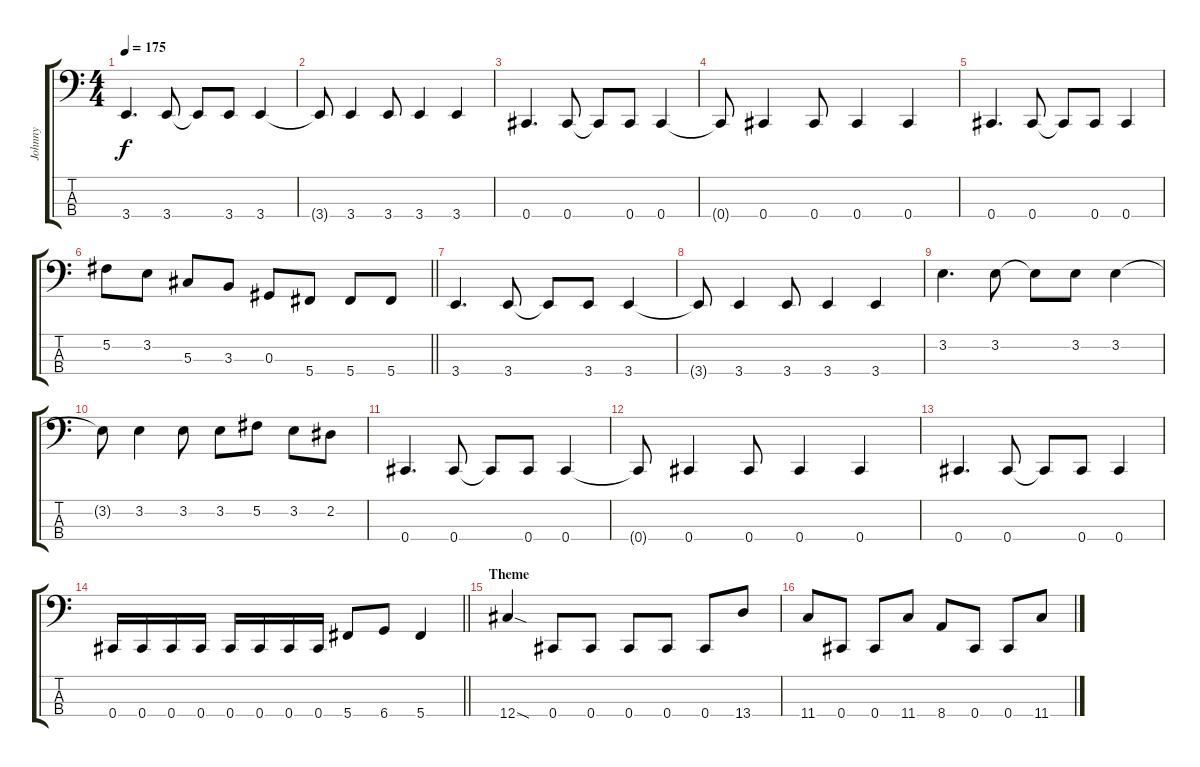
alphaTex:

\track ("Johnny" "Johnny") {instrument electricbasspick}
\staff {score tabs}
\tuning (Gb2 Db2 Ab1 Db1) {hide}
\ts (4 4)
\tempo 175
\clef f4
\ks c
3.4.4{d dy f} 3.4.8 3.4{t}.8 3.4.8 3.4.4 |
3.4{t}.8 3.4.4 3.4.8 3.4.4 3.4.4 |
0.4.4{d} 0.4.8 0.4{t}.8 0.4.8 0.4.4 |
0.4{t}.8 0.4.4 0.4.8 0.4.4 0.4.4 |
0.4.4{d} 0.4.8 0.4{t}.8 0.4.8 0.4.4 |
\barLineRight lightlight
5.2.8 3.2.8 5.3.8 3.3.8 0.3.8 5.4.8 5.4.8 5.4.8 |
3.4.4{d} 3.4.8 3.4{t}.8 3.4.8 3.4.4 |
3.4{t}.8 3.4.4 3.4.8 3.4.4 3.4.4 |
3.2.4{d} 3.2.8 3.2{t}.8 3.2.8 3.2.4 |
3.2{t}.8 3.2.4 3.2.8 3.2.8 5.2.8 3.2.8 2.2.8 |
0.4.4{d} 0.4.8 0.4{t}.8 0.4.8 0.4.4 |
0.4{t}.8 0.4.4 0.4.8 0.4.4 0.4.4 |
0.4.4{d} 0.4.8 0.4{t}.8 0.4.8 0.4.4 |
\barLineRight lightlight
0.4.16 0.4.16 0.4.16 0.4.16 0.4.16 0.4.16 0.4.16 0.4.16 5.4.8 6.4.8 5.4.4 |
\section ("" "Theme")
12.4{sod}.4 0.4.8 0.4.8 0.4.8 0.4.8 0.4.8 13.4.8 |
11.4.8 0.4.8 0.4.8 11.4.8 8.4.8 0.4.8 0.4.8 11.4.8
